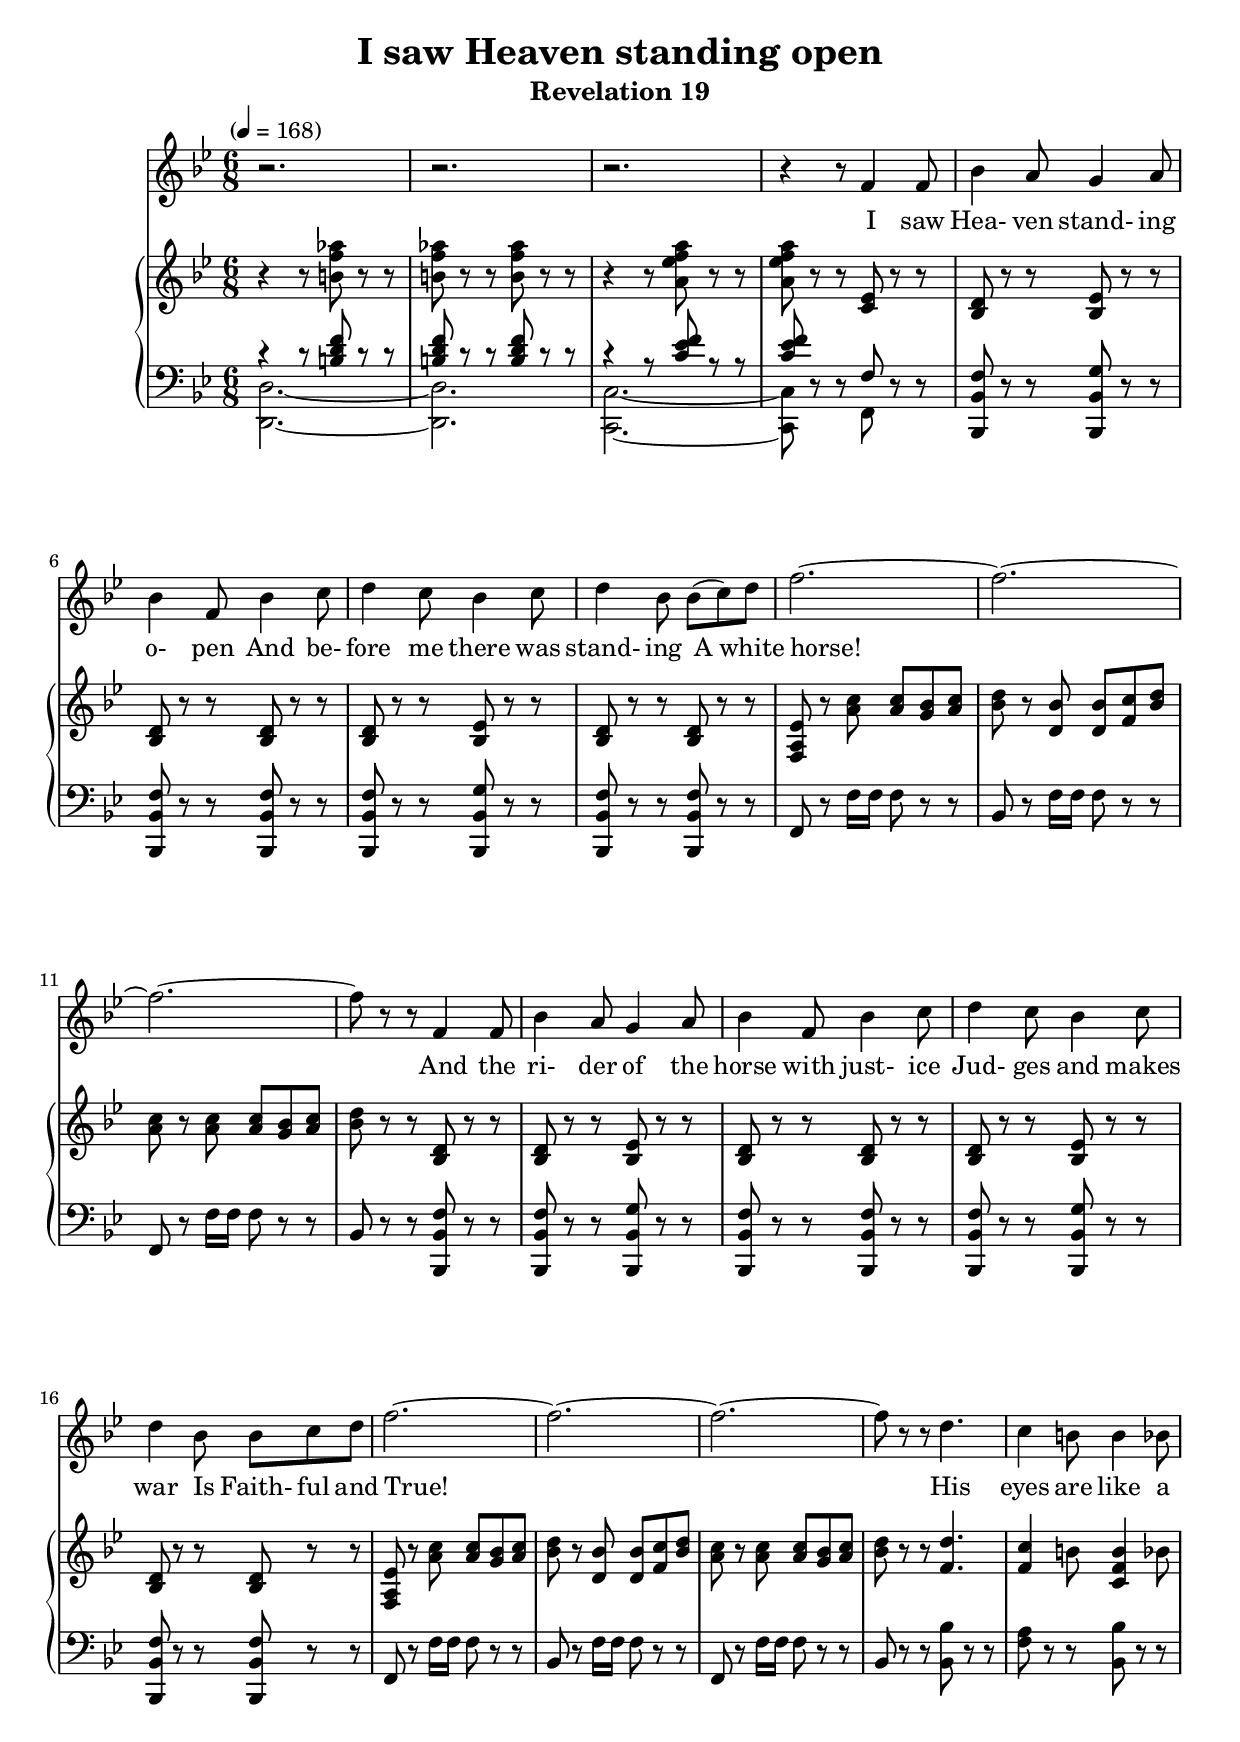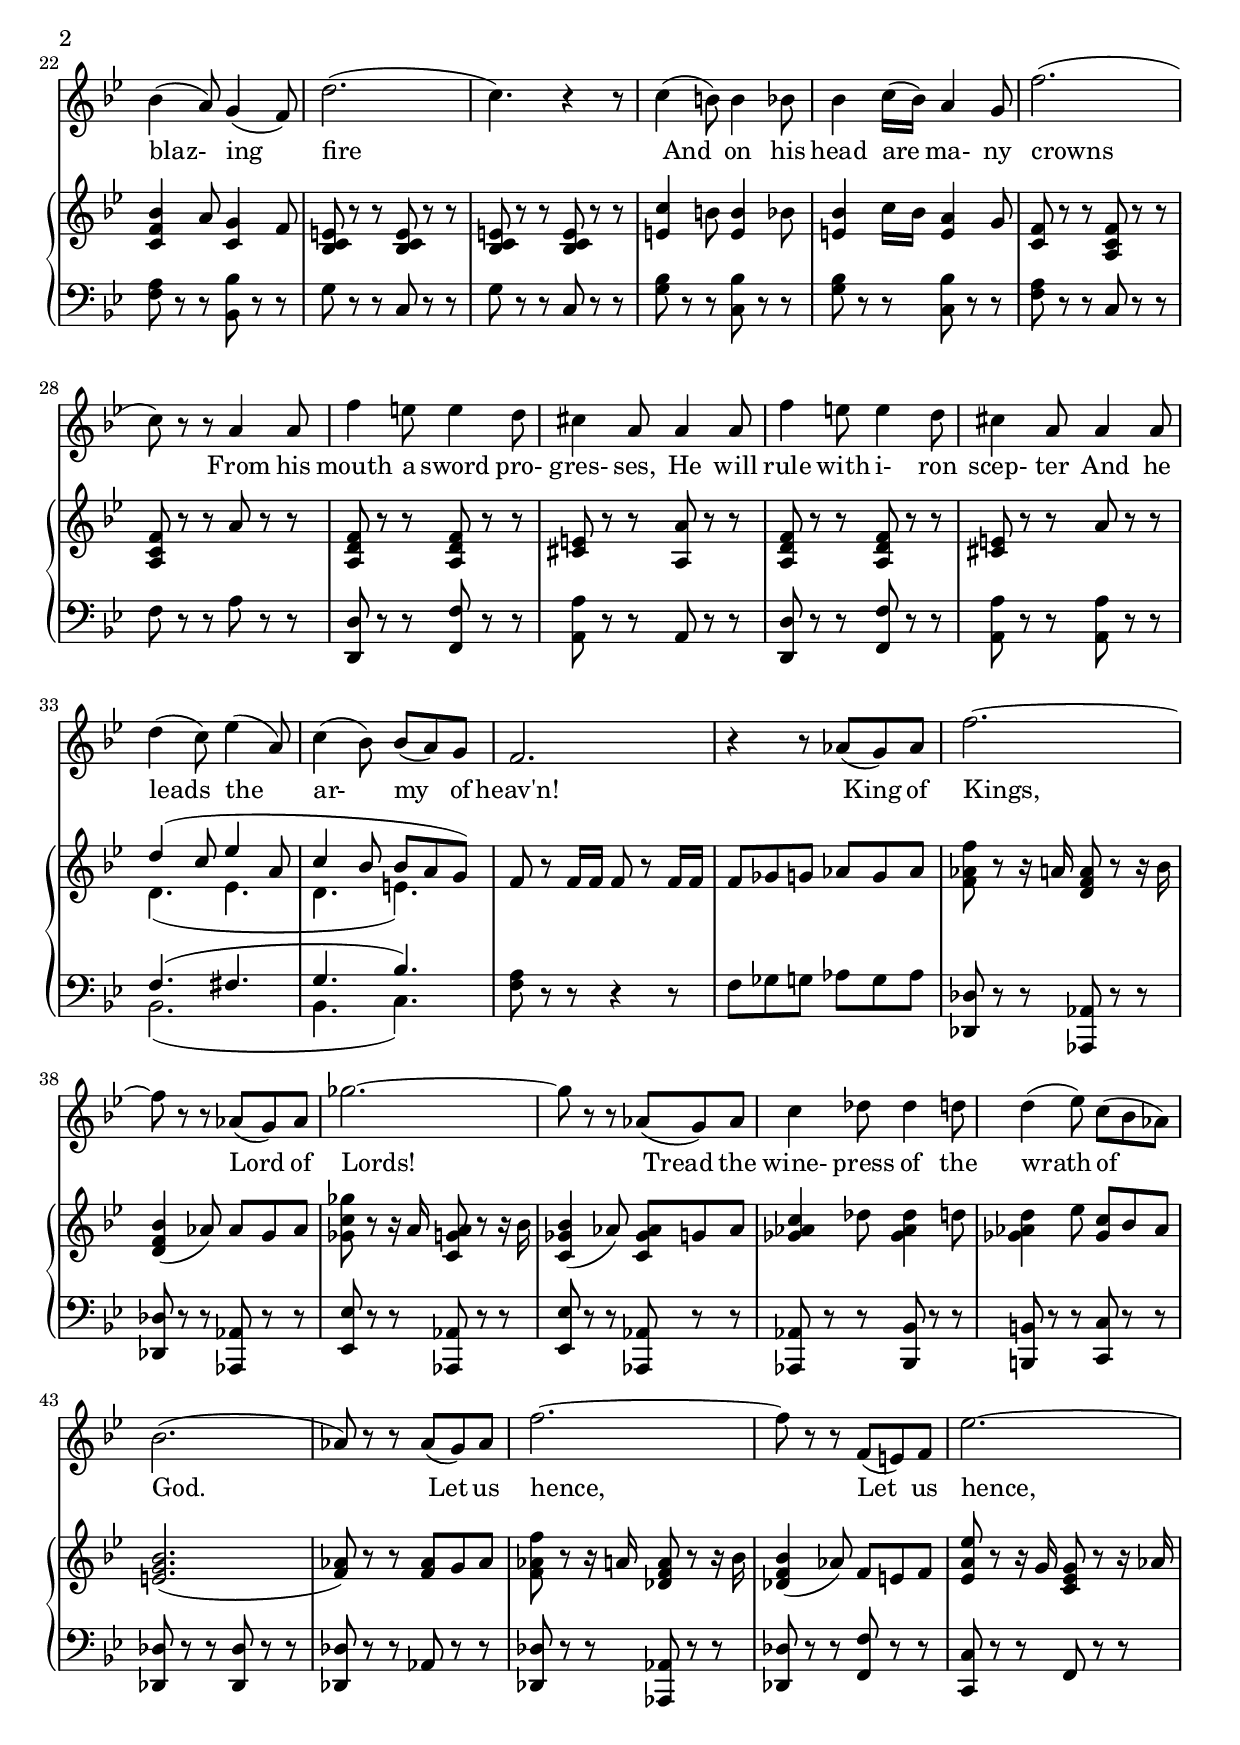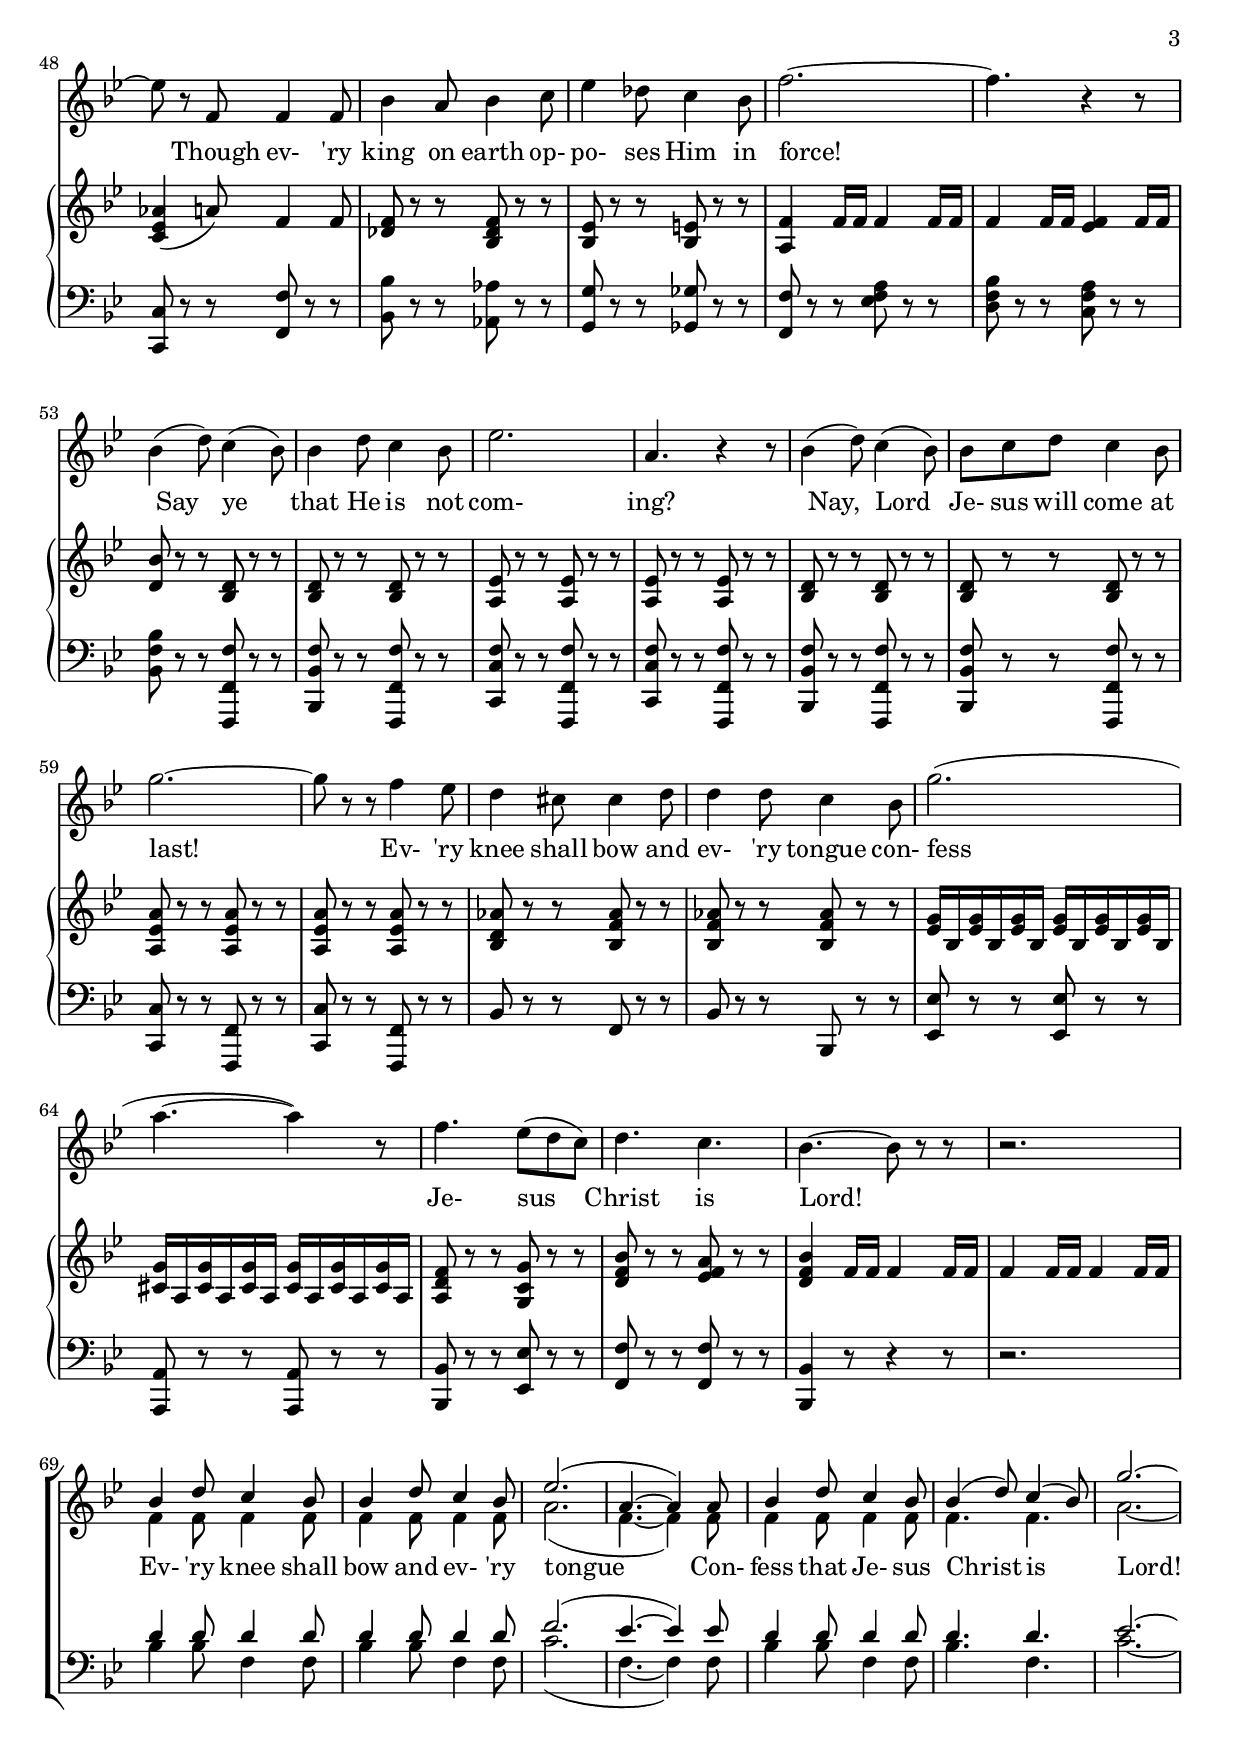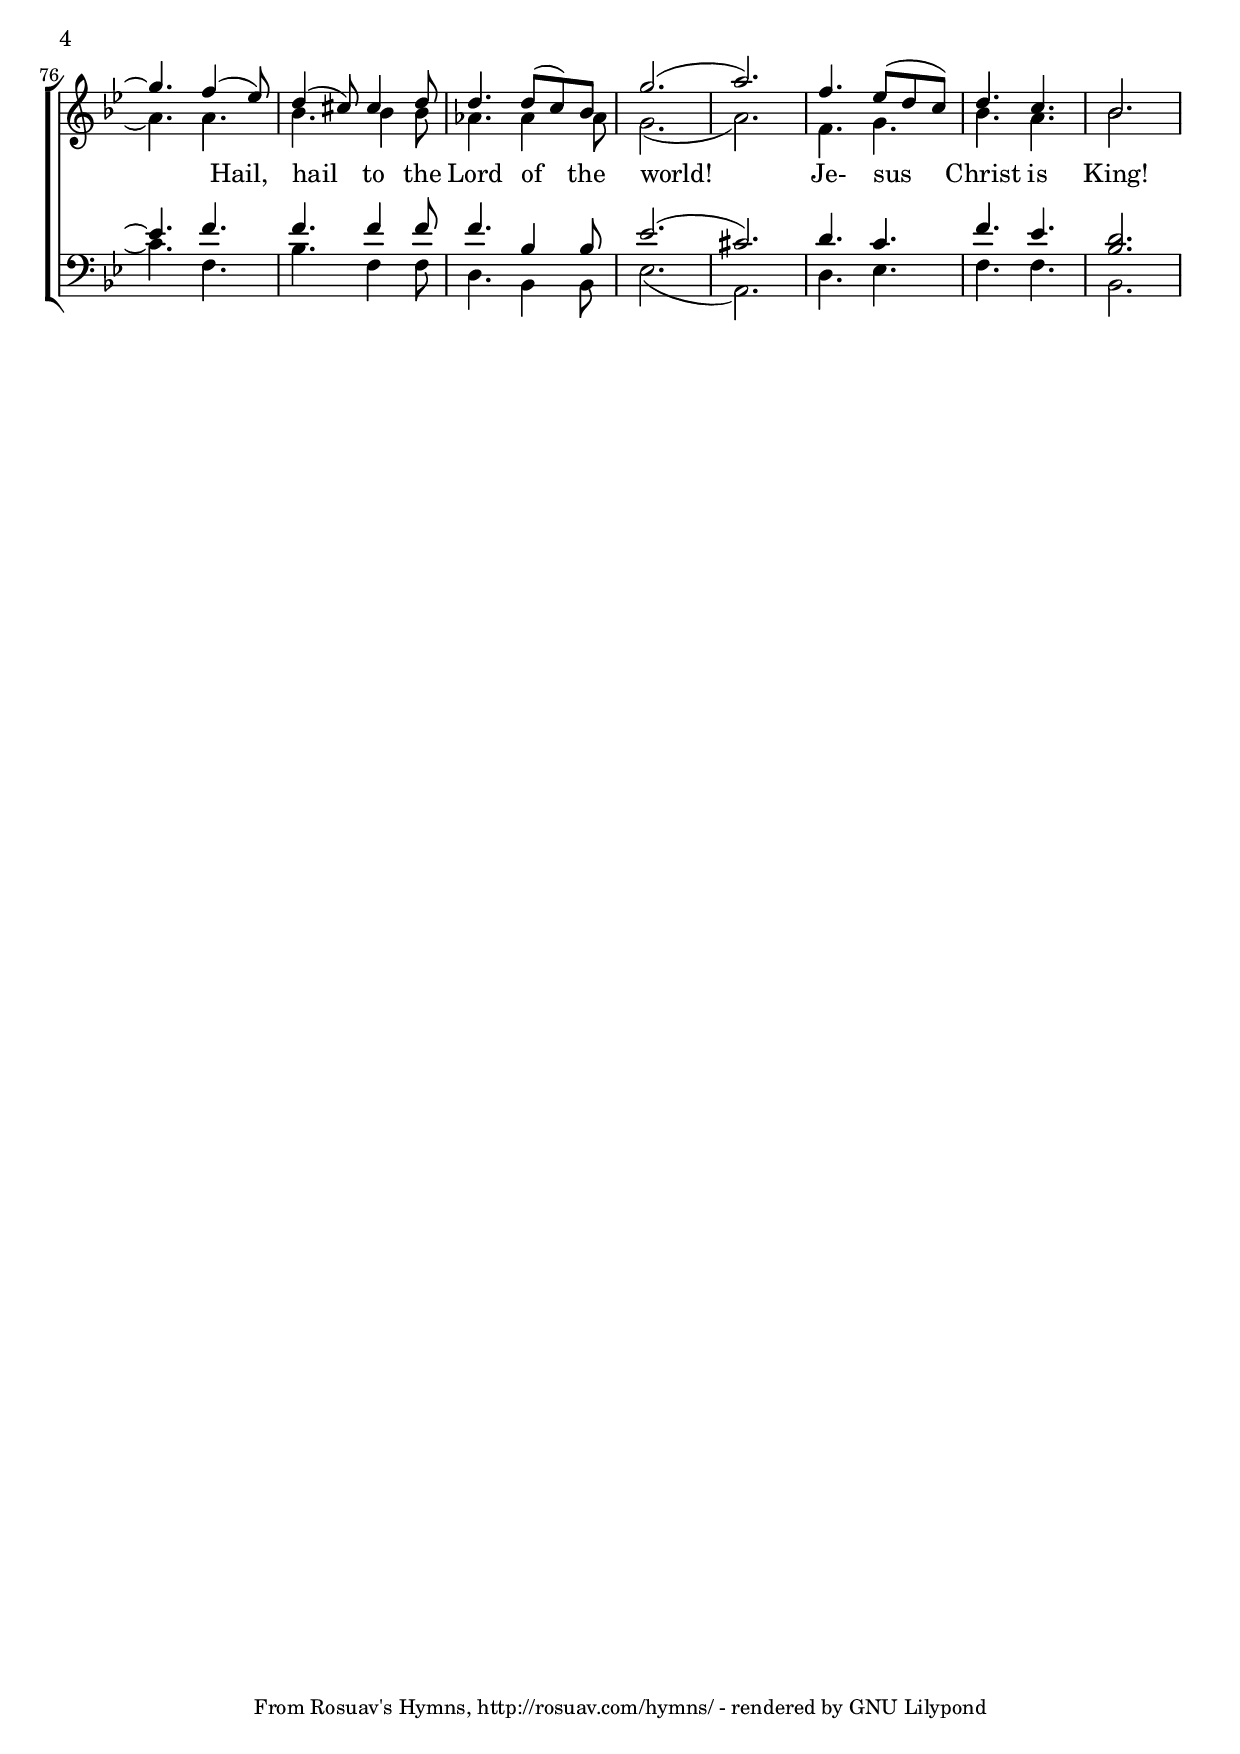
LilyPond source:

% Revelation 19: I saw heaven standing open
% Also 2 Peter 3:4, Philippians 2:10-11
\include "Hymnal.ly"

\header
{
	title="I saw Heaven standing open"
	subtitle="Revelation 19"
	% poet=""
	% composer=""
	% arranger=""
	% meter="" ??
	% piece="" ??
}

\score {
	<<
		\new ChordNames {
			\set chordChanges = ##t
			\transpose c c,
			\chordmode {
			}
		}
		\new Staff <<
			% Philip
			\set Staff.midiInstrument = "acoustic grand"
			\key bf \major
			\time 6/8
			\tempo "" 4 = 168
			\new Voice = "solo" \relative f' {
				r2. r r r4 r8
				f4 f8 bf4 a8 g4 a8 bf4 f8 bf4 c8 d4 c8 bf4 c8 d4 bf8 bf(c) d f2.~f~f~f8 r r
				f,4 f8 bf4 a8 g4 a8 bf4 f8 bf4 c8 d4 c8 bf4 c8 d4 bf8 bf c d f2.~f~f~f8 r r
				% [1]
				d4. c4 b8 b4 bf8 bf4(a8) g4(f8) d'2.(c4.) r4 r8
				c4(b8) b4 bf8 bf4 c16(bf) a4 g8 f'2.(c8) r r
				a4 a8 f'4 e8 e4 d8 cs4 a8 a4 a8 f'4 e8 e4 d8 cs4 a8
				a4 a8 d4(c8) ef4(a,8) c4(bf8) bf(a) g f2.
				% [2]
				r4 r8 af(g) af f'2.~f8 r r af,(g) af gf'2.~gf8 r r
				af,8(g) af c4 df8 df4 d8 d4(ef8) c(bf af) bf2.(af8) r r
				af(g) af f'2.~f8 r r f,(e) f ef'2.~ef8 r
				f, f4 f8 bf4 a8 bf4 c8 ef4 df8 c4 bf8 f'2.~f4. r4 r8
				% [3]
				bf,4(d8) c4(bf8) bf4 d8 c4 bf8 ef2. a,4. r4 r8
				bf4(d8) c4(bf8) bf c d c4 bf8 g'2.~g8 r r
				f4 ef8 d4 cs8 cs4 d8 d4 d8 c4 bf8 g'2.(a4.~a4) r8
				f4. ef8(d c) d4. c bf~bf8 r r r2.
				% [4]
			}
			\addlyrics { \lyr \lyricmode {
				!I saw Hea- ven stand- ing o- pen
				!And be- fore me there was stand- ing
				!A white horse!
				!And the ri- der of the horse with just- ice
				!Jud- ges and makes war
				!Is Faith- ful and True!
				% [1]
				!His eyes are like a blaz- ing fire
				!And on his head are ma- ny crowns
				!From his mouth a sword pro- gres- ses,
				!He will rule with i- ron scep- ter
				!And he leads the ar- my of heav'n!
				% [2]
				!King of Kings, Lord of Lords!
				!Tread the wine- press of the wrath of God.
				!Let us hence, Let us hence,
				!Though ev- 'ry king on earth op- po- ses Him in force!
				% [3]
				!Say ye that He is not com- ing?
				!Nay, Lord Je- sus will come at last!
				!Ev- 'ry knee shall bow and ev- 'ry tongue con- fess
				!Je- sus Christ is Lord!
				% [4]
			} }
		>>
		\new ChoirStaff <<
			\new Staff <<
				\key bf \major
				\time 6/8
				\tempo "" 4 = 168
				\set Staff.midiInstrument = "acoustic grand"
				\new Voice = "sops" \relative f' {
					r2. r r r r r r r r r r r r r r r r r r r r r r r r r r r r r r r r r
					r r r r r r r r r r r r r r r r r r r r r r r r r r r r r r r r r r
					\voiceOne
					bf4 d8 c4 bf8 bf4 d8 c4 bf8 ef2.(a,4.~a4)
					a8 bf4 d8 c4 bf8 bf4(d8) c4(bf8) g'2.~g4.
					f4(ef8) d4(cs8) cs4 d8 d4. d8(c) bf g'2.(a)
					f4. ef8(d c) d4. c bf2.
				}
				\addlyrics { \lyr \lyricmode {
					!Ev- 'ry knee shall bow and ev- 'ry tongue
					!Con- fess that Je- sus Christ is Lord!
					!Hail, hail to the Lord of the world!
					!Je- sus Christ is King!
				} }
				\new Voice = "alto" \relative f' {
					s2. s s s s s s s s s s s s s s s s s s s s s s s s s s s s s s s s s
					s s s s s s s s s s s s s s s s s s s s s s s s s s s s s s s s s s
					\voiceTwo
					f4 f8 f4 f8 f4 f8 f4 f8 a2.(f4.~f4) f8
					f4 f8 f4 f8 f4. f a2.~a4.
					a4. bf bf4 bf8 af4. af4 af8 g2.(a)
					f4. g bf4. a bf2.
				}
			>>
			\new Staff <<
				\clef bass
				\key bf \major
				\new Voice = "tenor" \relative c' {
					r2. r r r r r r r r r r r r r r r r r r r r r r r r r r r r r r r r r
					r r r r r r r r r r r r r r r r r r r r r r r r r r r r r r r r r r
					\voiceOne
					d4 d8 d4 d8 d4 d8 d4 d8 f2.(ef4.~ef4) ef8
					d4 d8 d4 d8 d4. d ef2.~ef4.
					f4. f f4 f8 f4. bf,4 bf8 ef2.(cs)
					d4. c f4. ef <d bf>2.
				}
				\new Voice = "bass" \relative c' {
					s2. s s s s s s s s s s s s s s s s s s s s s s s s s s s s s s s s s
					s s s s s s s s s s s s s s s s s s s s s s s s s s s s s s s s s s
					\voiceTwo
					bf4 bf8 f4 f8 bf4 bf8 f4 f8 c'2.(f,4.~f4) f8
					bf4 bf8 f4 f8 bf4. f c'2.~c4.
					f,4. bf f4 f8 d4. bf4 bf8 ef2.(a,)
					d4. ef f4. f bf,2.
				}
			>>
		>>
		\new GrandStaff <<
			% Accompaniment
			\new Staff <<
				\set Staff.midiInstrument = "acoustic grand"
				\key bf \major
				\time 6/8
				\tempo "" 4 = 168
				% TODO: Use \unfoldRepeats in the MIDI output but not in the printed score
				% And do that in Template.ly so it can be clean forever after.
				\new Voice = "treble" \unfoldRepeats \relative f' {
					r4 r8 <b f' af> r r <b f' af> r r <b f' af> r r
					r4 r8 <a ef' f a> r r <a ef' f a> r r <c, ef> r r
					<d bf> r r <ef bf> r r <d bf> r r <d bf> r r
					<d bf> r r <ef bf> r r <d bf> r r <d bf> r r
					<ef a, f> r <a c> <a c> <g bf> <a c>
					<bf d> r <bf d,> <bf d,> <c f,> <d bf>
					<c a> r <c a> <c a> <bf g> <c a> <d bf> r r
					<d, bf> r r
					<d bf> r r <ef bf> r r <d bf> r r <d bf> r r
					<d bf> r r <ef bf> r r <d bf> r r <d bf> r r
					<ef a, f> r <a c> <a c> <g bf> <a c>
					<bf d> r <bf d,> <bf d,> <c f,> <d bf>
					<c a> r <c a> <c a> <bf g> <c a> <d bf> r r
					% [1]
					<d f,>4. <c f,>4 b8 <b f c>4 bf8 <bf f c>4 a8 <g c,>4 f8
					<e c bf>8 r r <e c bf>8 r r <e c bf>8 r r <e c bf>8 r r
					<c' e,>4 b8 <b e,>4 bf8 <bf e,>4 c16 bf <a e>4 g8
					<f c> r r <f c a> r r <f c a> r r a r r
					<f d a> r r <f d a> r r <e cs> r r <a a,> r r
					<f d a> r r <f d a> r r <e cs> r r a r r
					<< { d4(c8 ef4 a,8 c4 bf8 bf a g) } \\ { d4.(ef d e) } >>
					f8 r f16 f f8 r f16 f
					% [2]
					f8 gf g af g af <f af f'> r r16 a <a f d>8 r r16 bf
					<bf f d>4(af8) af g af <gf c gf'> r r16 a <a g c,>8 r r16 bf
					<bf gf c,>4(af8) <af gf c,> g af <c af gf>4 df8 <df af gf>4 d8
					<d af gf>4 ef8 <c gf> bf af <bf g e>2.(<af f>8) r r
					<af f> g af <f af f'> r r16 a <a f df>8 r r16 bf <bf f df>4(af8)
					f e f <ef a ef'> r r16 g <g ef c>8 r r16 af <af ef c>4(a8)
					f4 f8 <f df>8 r r <f df bf> r r <ef bf> r r <e bf> r r
					<f a,>4 f16 f f4 f16 f f4 f16 f <f ef>4 f16 f
					% [3]
					<bf d,>8 r r <d, bf> r r <d bf> r r <d bf> r r
					<ef a,> r r <ef a,> r r <ef a,> r r <ef a,> r r
					<d bf> r r <d bf> r r <d bf> r r <d bf> r r
					<a' ef a,> r r <a ef a,> r r <a ef a,> r r <a ef a,> r r
					<af d, bf> r r <af f bf,> r r <af f bf,> r r <af f bf,> r r
					\repeat tremolo 6 { <g ef>16 bf, }
					\repeat tremolo 6 { <g' cs,>16 a, }
					<f' d a>8 r r <g c, g> r r <bf f d> r r <a f ef> r r
					<bf f d>4 f16 f f4 f16 f f4 f16 f f4 f16 f
					% [4]
				}
			>>
			\new Staff <<
				\clef bass
				\key bf \major
				\new Voice = "bass" \relative c' {
					<< { r4 r8 <b d f> r r <b d f> r r <b d f> r r } \\ { <d, d,>2.~<d d,> } >>
					<< { r4 r8 <c' ef f> r r <c ef f> } \\ { <c, c,>2.~<c c,>8 } >>
					r8 r << f \\ f, >> r r
					<f' bf, bf,> r r <g bf, bf,> r r <f bf, bf,> r r <f bf, bf,> r r
					<f  bf, bf,> r r <g bf, bf,> r r <f bf, bf,> r r <f bf, bf,> r r
					f, r f'16 f f8 r r bf, r f'16 f f8 r r f, r f'16 f f8 r r bf, r r
					<f' bf, bf,> r r
					<f bf, bf,> r r <g bf, bf,> r r <f bf, bf,> r r <f bf, bf,> r r
					<f bf, bf,> r r <g bf, bf,> r r <f bf, bf,> r r <f bf, bf,> r r
					f, r f'16 f f8 r r bf, r f'16 f f8 r r f, r f'16 f f8 r r bf, r r
					% [1]
					<bf bf'> r r <f' a> r r <bf bf,> r r <f a> r r <bf bf,> r r
					g r r c, r r g' r r c, r r
					<bf' g> r r <bf c,> r r <bf g> r r <bf c,> r r
					<a f> r r c, r r f r r a r r
					<d, d,> r r <f f,> r r <a a,> r r a, r r <d d,> r r <f f,> r r
					<a a,> r r <a a,> r r
					<< { f4.(fs g bf) } \\ { bf,2.(bf4. c) } >>
					<a' f>8 r r r4 r8
					% [2]
					f8 gf g af g af <df, df,> r r <af af,> r r <df df,> r r <af af,> r r
					<ef' ef,> r r <af, af,> r r <ef' ef,> r r <af, af,> r r
					<af af,> r r <bf bf,> r r <b b,> r r <c c,> r r
					<df df,> r r <df df,> r r <df df,> r r
					af r r <df df,> r r <af af,> r r <df df,> r r <f f,> r r
					<c c,> r r f, r r <c' c,> r r
					<f f,> r r <bf bf,> r r <af af,> r r <g g,> r r <gf gf,> r r
					<f f,> r r <a f ef> r r <bf f d> r r <a f c> r r
					% [3]
					<bf f bf,> r r <f f, f,> r r <f bf, bf,> r r <f f, f,> r r
					<f c c,> r r <f f, f,> r r <f c c,> r r <f f, f,> r r
					<f bf, bf,> r r <f f, f,> r r <f bf, bf,> r r <f f, f,> r r
					<c c,> r r <f, f,> r r <c' c,> r r <f, f,> r r
					bf r r f r r bf r r bf, r r <ef' ef,> r r <ef ef,> r r
					<a, a,> r r <a a,> r r <bf bf,> r r <ef ef,> r r
					<f f,> r r <f f,> r r <bf, bf,>4 r8 r4 r8 r2.
					% [4]
				}
			>>
		>>
	>>
	\layout { \context { \RemoveEmptyStaffContext } \context { \Score \override VerticalAxisGroup #'remove-first = ##t } }
	\midi { \context { \ChordNameVoice \remove Note_performer } } % Stop chords from sounding in the MIDI
}
